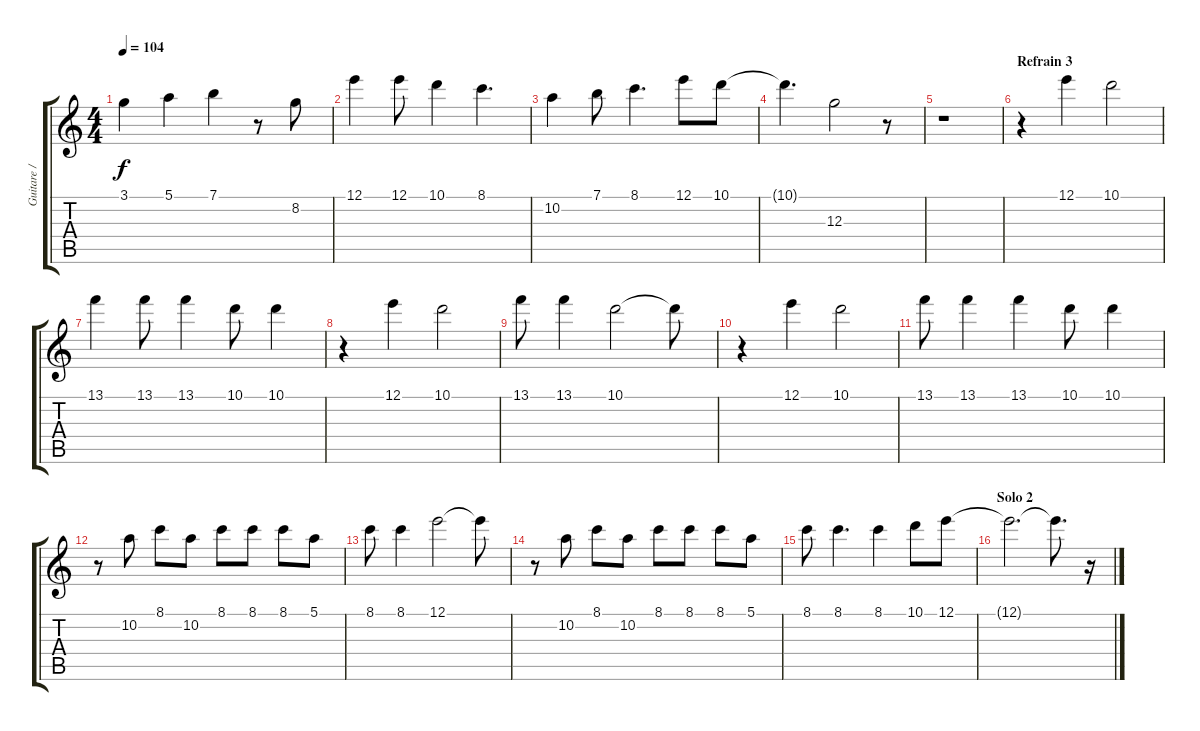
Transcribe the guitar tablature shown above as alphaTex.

\track ("Guitare / chant" "Guitare / ") {instrument overdrivenguitar}
\staff {score tabs}
\tuning (E4 B3 G3 D3 A2 E2) {hide}
\ts (4 4)
\tempo 104
\clef g2
\ks c
3.1.4{dy f} 5.1.4 7.1.4 r.8 8.2.8 |
12.1.4 12.1.8 10.1.4 8.1.4{d} |
10.2.4 7.1.8 8.1.4{d} 12.1.8 10.1.8 |
10.1{t}.4{d} 12.3.2 r.8 |
r.1 |
\section ("" "Refrain 3")
r.4 12.1.4 10.1.2 |
13.1.4 13.1.8 13.1.4 10.1.8 10.1.4 |
r.4 12.1.4 10.1.2 |
13.1.8 13.1.4 10.1.2 10.1{t}.8 |
r.4 12.1.4 10.1.2 |
13.1.8 13.1.4 13.1.4 10.1.8 10.1.4 |
r.8 10.2.8 8.1.8 10.2.8 8.1.8 8.1.8 8.1.8 5.1.8 |
8.1.8 8.1.4 12.1.2 12.1{t}.8 |
r.8 10.2.8 8.1.8 10.2.8 8.1.8 8.1.8 8.1.8 5.1.8 |
8.1.8 8.1.4{d} 8.1.4 10.1.8 12.1.8 |
\section ("" "Solo 2 ")
12.1{t}.2{d} 12.1{t}.8{d} r.16
